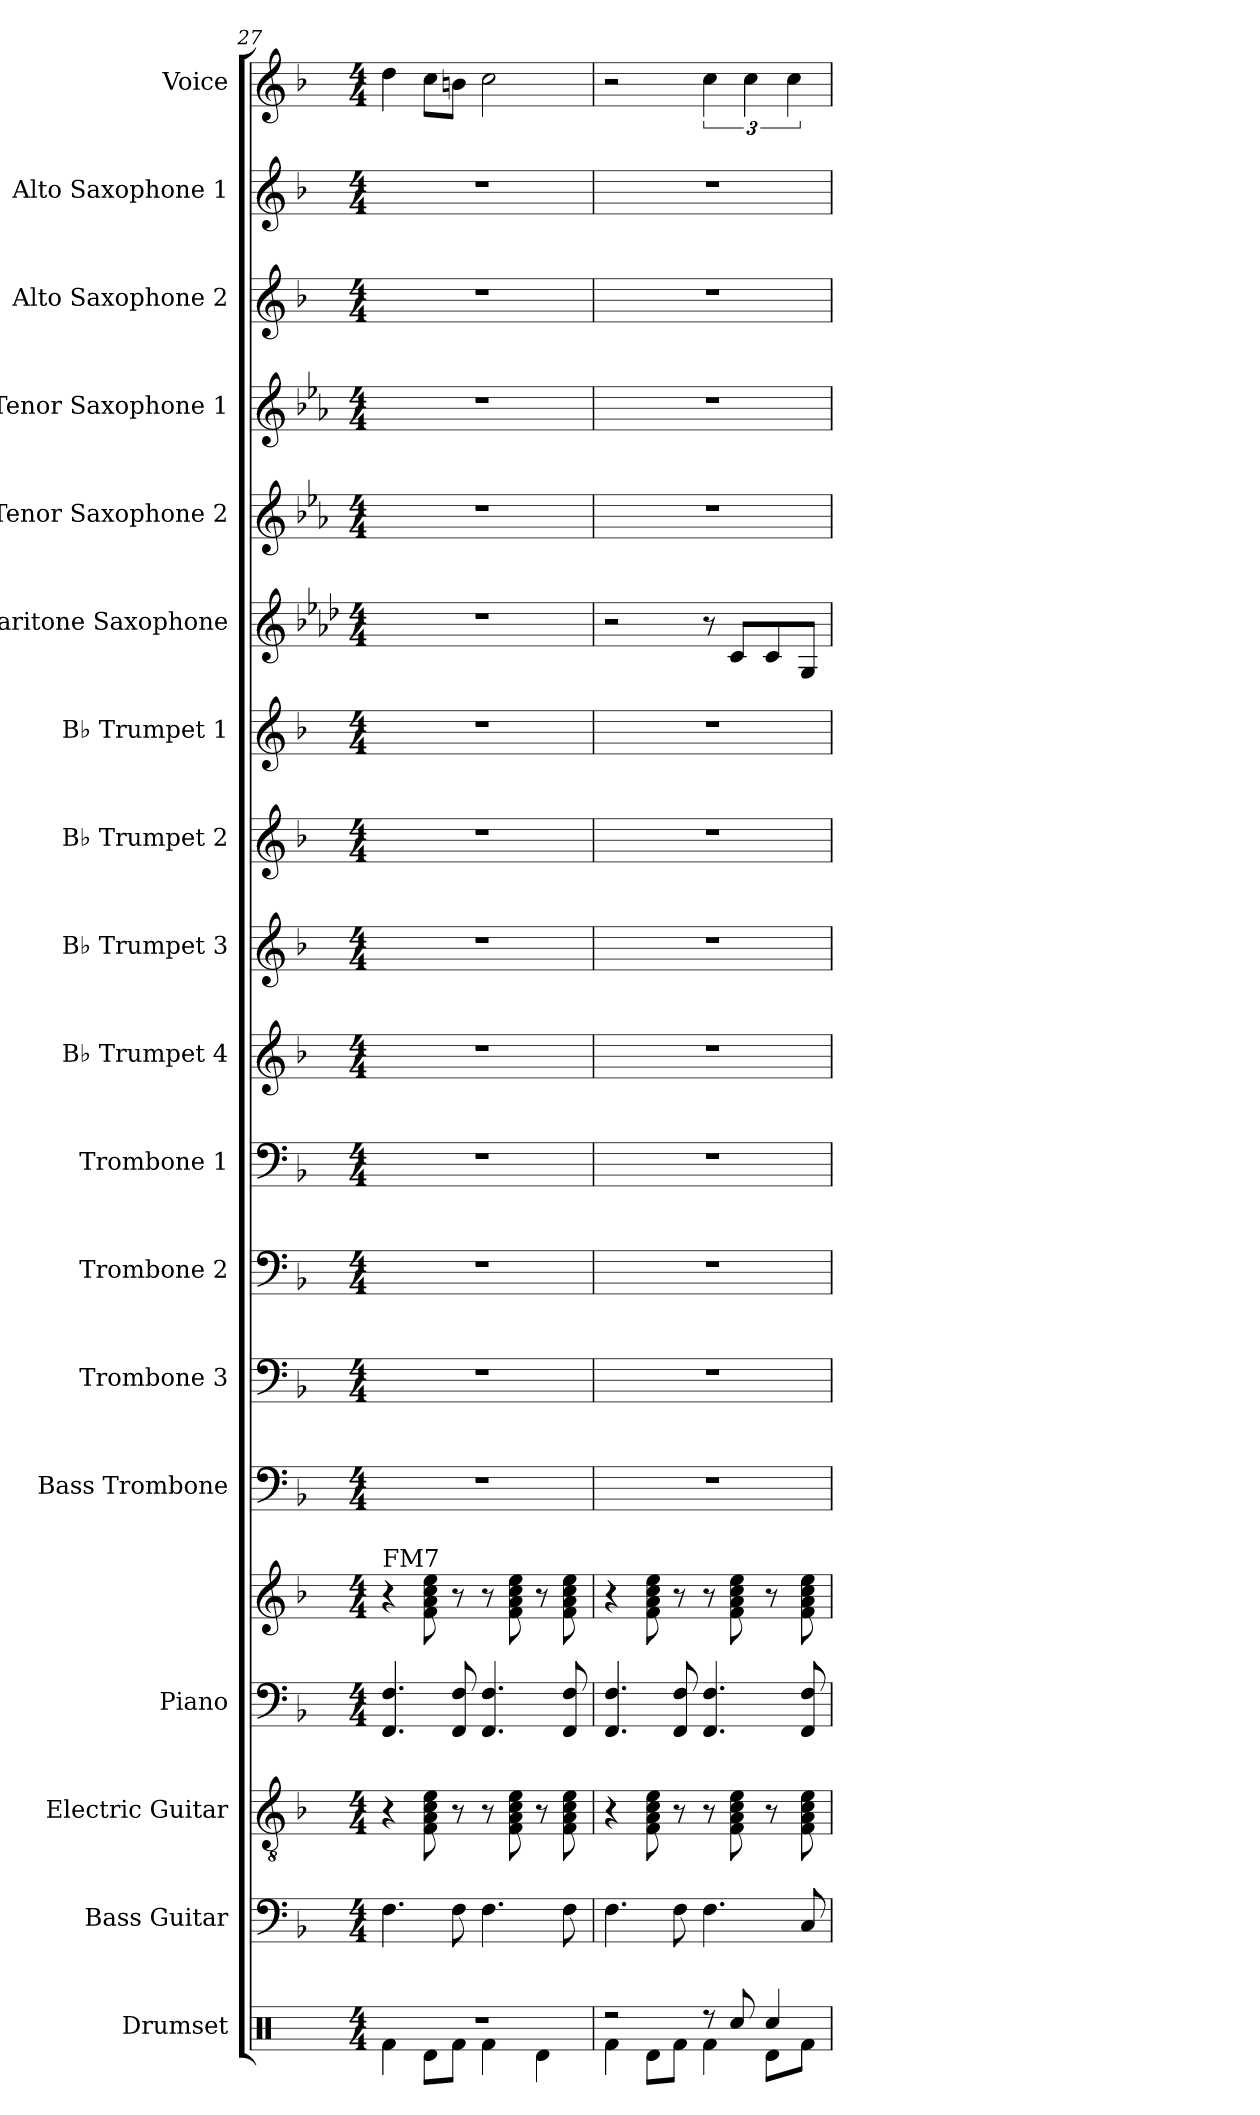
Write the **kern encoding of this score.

**kern	**kern	**kern	**kern	**kern	**kern	**kern	**kern	**kern	**kern	**kern	**kern	**kern	**kern	**kern	**kern	**kern	**kern	**kern
*part18	*part17	*part16	*part15	*part15	*part14	*part13	*part12	*part11	*part10	*part9	*part8	*part7	*part6	*part5	*part4	*part3	*part2	*part1
*staff19	*staff18	*staff17	*staff16	*staff15	*staff14	*staff13	*staff12	*staff11	*staff10	*staff9	*staff8	*staff7	*staff6	*staff5	*staff4	*staff3	*staff2	*staff1
*I"Drumset	*I"Bass Guitar	*I"Electric Guitar	*I"Piano	*	*I"Bass Trombone	*I"Trombone 3	*I"Trombone 2	*I"Trombone 1	*I"B♭ Trumpet 4	*I"B♭ Trumpet 3	*I"B♭ Trumpet 2	*I"B♭ Trumpet 1	*I"Baritone Saxophone	*I"Tenor Saxophone 2	*I"Tenor Saxophone 1	*I"Alto Saxophone 2	*I"Alto Saxophone 1	*I"Voice
*I'D. Set	*I'B. Guit.	*I'El. Guit.	*I'Pno.	*	*I'B. Tbn.	*I'Tbn. 3	*I'Tbn. 2	*I'Tbn. 1	*I'B♭ Tpt. 4	*I'B♭ Tpt. 3	*I'B♭ Tpt. 2	*I'B♭ Tpt. 1	*I'Bar. Sax.	*I'T. Sax. 2	*I'T. Sax. 1	*I'A. Sax. 2	*I'A. Sax. 1	*I'Voi.
*clefX	*clefF4	*clefGv2	*clefF4	*clefG2	*clefF4	*clefF4	*clefF4	*clefF4	*clefG2	*clefG2	*clefG2	*clefG2	*clefG2	*clefG2	*clefG2	*clefG2	*clefG2	*clefG2
*	*ITrd7c12	*	*	*	*	*	*	*	*ITrd1c2	*ITrd1c2	*ITrd1c2	*ITrd1c2	*ITrd12c21	*ITrd8c14	*ITrd8c14	*ITrd5c9	*ITrd5c9	*
*k[]	*k[b-]	*k[b-]	*k[b-]	*k[b-]	*k[b-]	*k[b-]	*k[b-]	*k[b-]	*k[b-e-a-]	*k[b-e-a-]	*k[b-e-a-]	*k[b-e-a-]	*k[b-e-a-d-]	*k[b-e-a-]	*k[b-e-a-]	*k[b-e-a-d-]	*k[b-e-a-d-]	*k[b-]
*M4/4	*M4/4	*M4/4	*M4/4	*M4/4	*M4/4	*M4/4	*M4/4	*M4/4	*M4/4	*M4/4	*M4/4	*M4/4	*M4/4	*M4/4	*M4/4	*M4/4	*M4/4	*M4/4
=27	=27	=27	=27	=27	=27	=27	=27	=27	=27	=27	=27	=27	=27	=27	=27	=27	=27	=27
*^	*	*	*	*	*	*	*	*	*	*	*	*	*	*	*	*	*	*
!	!	!	!	!	!LO:TX:a:t=FM7	!	!	!	!	!	!	!	!	!	!	!	!	!	!
1r	4Rf\	4.FF\	4r	4.FF/ 4.F/	4r	1r	1r	1r	1r	1r	1r	1r	1r	1r	1r	1r	1r	1r	4dd\
.	8Rd\L	.	8F\ 8A\ 8c\ 8e\	.	8f\ 8a\ 8cc\ 8ee\	.	.	.	.	.	.	.	.	.	.	.	.	.	8cc\L
.	8Rf\J	8FF\	8r	8FF/ 8F/	8r	.	.	.	.	.	.	.	.	.	.	.	.	.	8bn\J
.	4Rf\	4.FF\	8r	4.FF/ 4.F/	8r	.	.	.	.	.	.	.	.	.	.	.	.	.	2cc\
.	.	.	8F\ 8A\ 8c\ 8e\	.	8f\ 8a\ 8cc\ 8ee\	.	.	.	.	.	.	.	.	.	.	.	.	.	.
.	4Rd\	.	8r	.	8r	.	.	.	.	.	.	.	.	.	.	.	.	.	.
.	.	8FF\	8F\ 8A\ 8c\ 8e\	8FF/ 8F/	8f\ 8a\ 8cc\ 8ee\	.	.	.	.	.	.	.	.	.	.	.	.	.	.
=28	=28	=28	=28	=28	=28	=28	=28	=28	=28	=28	=28	=28	=28	=28	=28	=28	=28	=28	=28
2r	4Rf\	4.FF\	4r	4.FF/ 4.F/	4r	1r	1r	1r	1r	1r	1r	1r	1r	2r	1r	1r	1r	1r	2r
.	8Rd\L	.	8F\ 8A\ 8c\ 8e\	.	8f\ 8a\ 8cc\ 8ee\	.	.	.	.	.	.	.	.	.	.	.	.	.	.
.	8Rf\J	8FF\	8r	8FF/ 8F/	8r	.	.	.	.	.	.	.	.	.	.	.	.	.	.
8r	4Rf\	4.FF\	8r	4.FF/ 4.F/	8r	.	.	.	.	.	.	.	.	8r	.	.	.	.	6cc\
8Rcc/	.	.	8F\ 8A\ 8c\ 8e\	.	8f\ 8a\ 8cc\ 8ee\	.	.	.	.	.	.	.	.	8C/L	.	.	.	.	.
.	.	.	.	.	.	.	.	.	.	.	.	.	.	.	.	.	.	.	6cc\
4Rcc/	8Rd\L	.	8r	.	8r	.	.	.	.	.	.	.	.	8C/	.	.	.	.	.
.	.	.	.	.	.	.	.	.	.	.	.	.	.	.	.	.	.	.	6cc\
.	8Rf\J	8CC/	8F\ 8A\ 8c\ 8e\	8FF/ 8F/	8f\ 8a\ 8cc\ 8ee\	.	.	.	.	.	.	.	.	8GG/J	.	.	.	.	.
*v	*v	*	*	*	*	*	*	*	*	*	*	*	*	*	*	*	*	*	*
=	=	=	=	=	=	=	=	=	=	=	=	=	=	=	=	=	=	=
*-	*-	*-	*-	*-	*-	*-	*-	*-	*-	*-	*-	*-	*-	*-	*-	*-	*-	*-
